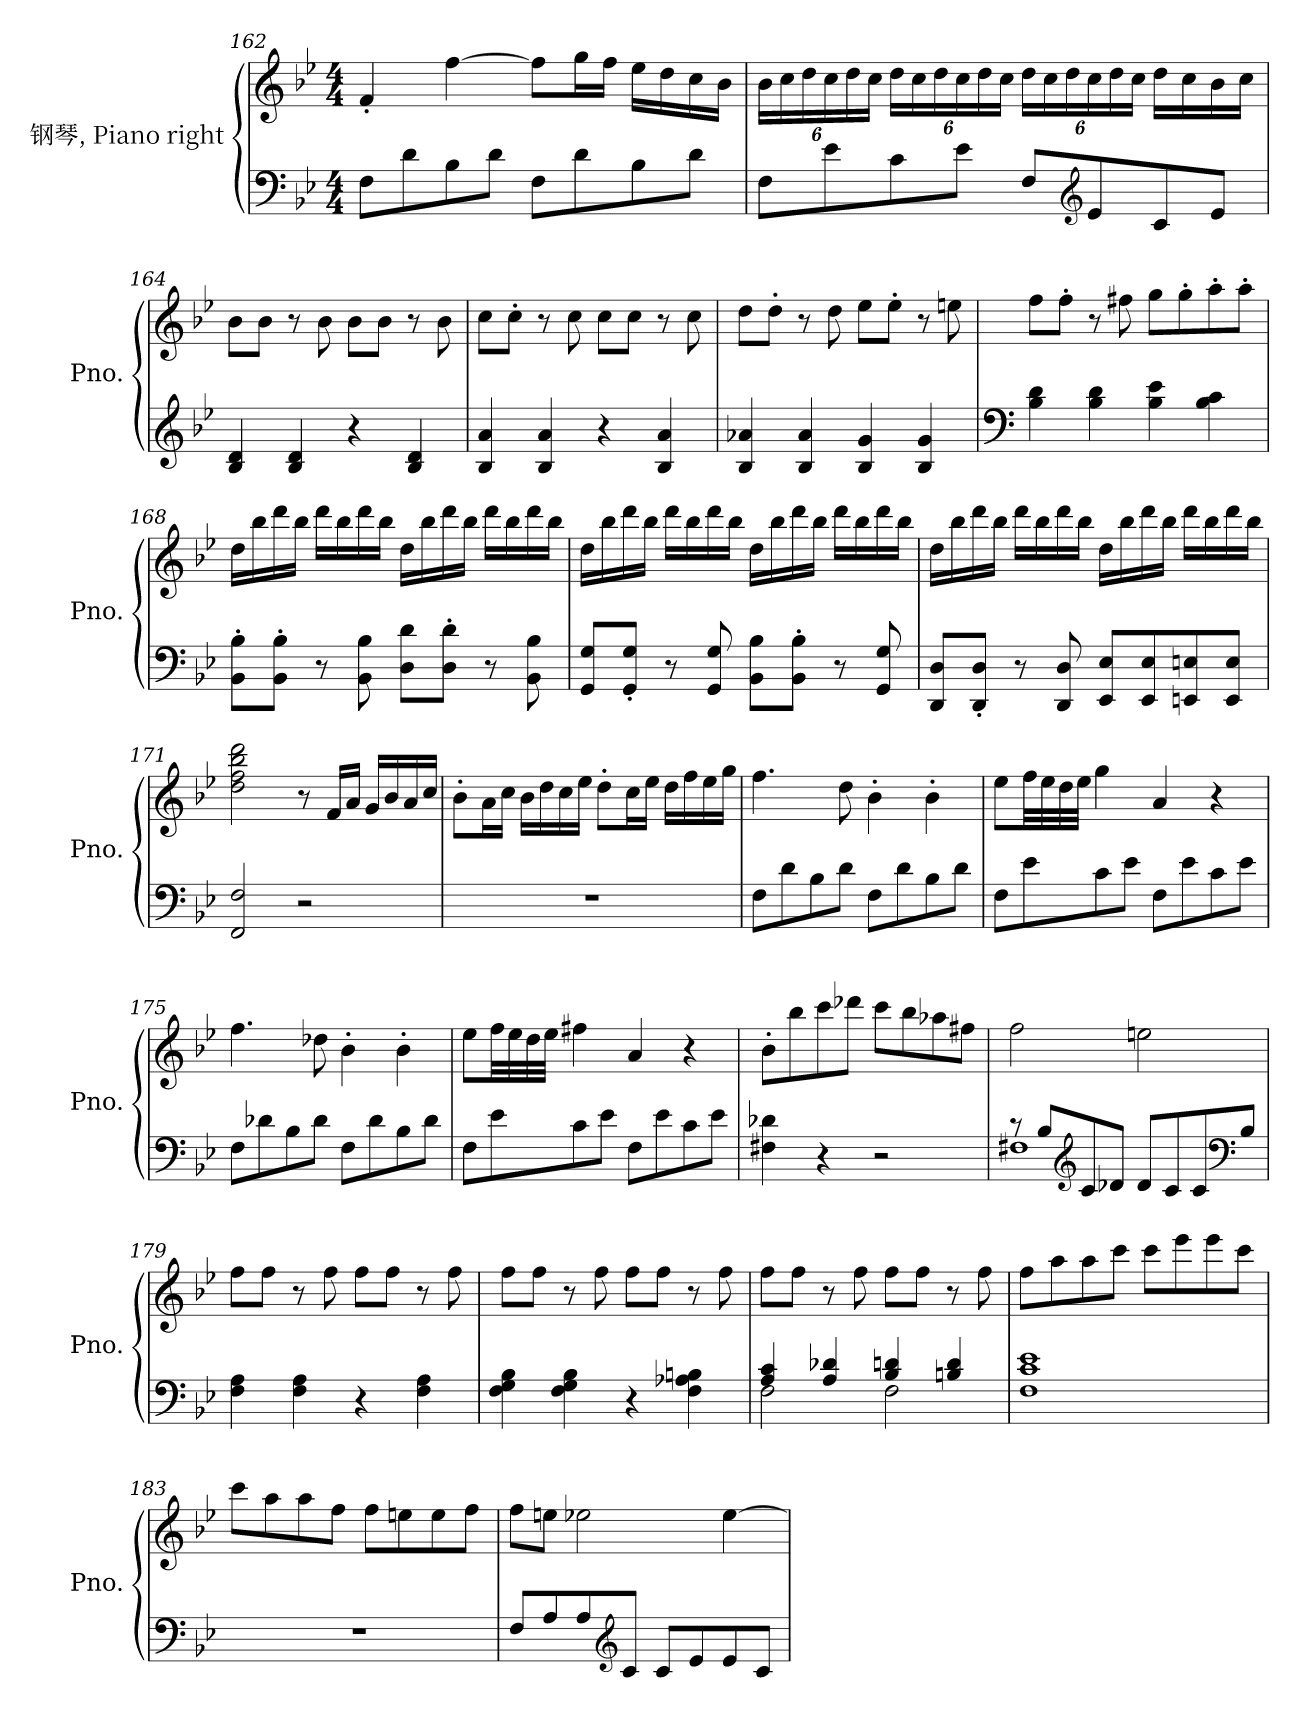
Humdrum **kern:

**kern	**kern
*part1	*part1
*staff2	*staff1
*I"钢琴, Piano right	*
*I'Pno.	*
!!LO:LB:g=z
*clefF4	*clefG2
*k[b-e-]	*k[b-e-]
*M4/4	*M4/4
*MM162	*MM162
=162	=162
8F\L	4f'/
8d\	.
*	*MM165
8B-\	[4ff\
8d\J	.
8F\L	8ff\L]
8d\	16gg\L
.	16ff\JJ
8B-\	16ee-\LL
.	16dd\
8d\J	16cc\
.	16b-\JJ
=163	=163
*	*Xbrackettup
*	*MM164
8F\L	24b-\LL
.	24cc\
.	24dd\
8e-\	24cc\
.	24dd\
.	24cc\JJ
*	*MM165
8c\	24dd\LL
.	24cc\
.	24dd\
8e-\J	24cc\
*	*MM166
.	24dd\
.	24cc\JJ
*	*MM166
8F/L	24dd\LL
.	24cc\
.	24dd\
*clefG2	*
8e-/	24cc\
.	24dd\
.	24cc\JJ
8c/	16dd\LL
.	16cc\
8e-/J	16b-\
.	16cc\JJ
=164	=164
*	*MM165
4B-/ 4d/	8b-\L
.	8b-\J
4B-/ 4d/	8r
.	8b-\
4r	8b-\L
.	8b-\J
4B-/ 4d/	8r
.	8b-\
!!LO:LB:g=z
=165	=165
4B-/ 4a/	8cc\L
.	8cc'\J
4B-/ 4a/	8r
.	8cc\
4r	8cc\L
.	8cc\J
4B-/ 4a/	8r
.	8cc\
=166	=166
4B-/ 4a-X/	8dd\L
.	8dd'\J
4B-/ 4a-/	8r
.	8dd\
4B-/ 4g/	8ee-\L
.	8ee-'\J
4B-/ 4g/	8r
.	8een\
=167	=167
*clefF4	*
4B-\ 4d\	8ff\L
.	8ff'\J
4B-\ 4d\	8r
.	8ff#X\
4B-\ 4e-\	8gg\L
.	8gg'\
4B-\ 4c\	8aa'\
.	8aa'\J
!!LO:LB:g=z
=168	=168
*	*MM166
8BB-\' 8B-\'L	16dd\LL
.	16bb-\
8BB-\' 8B-\'J	16ddd\
.	16bb-\JJ
8r	16ddd\LL
.	16bb-\
8BB-\ 8B-\	16ddd\
.	16bb-\JJ
8D\ 8d\L	16dd\LL
.	16bb-\
8D\' 8d\'J	16ddd\
.	16bb-\JJ
8r	16ddd\LL
.	16bb-\
8BB-\ 8B-\	16ddd\
.	16bb-\JJ
=169	=169
8GG/ 8G/L	16dd\LL
.	16bb-\
8GG/' 8G/'J	16ddd\
.	16bb-\JJ
8r	16ddd\LL
.	16bb-\
8GG/ 8G/	16ddd\
.	16bb-\JJ
8BB-\ 8B-\L	16dd\LL
.	16bb-\
8BB-\' 8B-\'J	16ddd\
.	16bb-\JJ
8r	16ddd\LL
.	16bb-\
*	*MM163
8GG/ 8G/	16ddd\
.	16bb-\JJ
!!LO:LB:g=z
=170	=170
8DD/ 8D/L	16dd\LL
.	16bb-\
8DD/' 8D/'J	16ddd\
.	16bb-\JJ
8r	16ddd\LL
.	16bb-\
8DD/ 8D/	16ddd\
*	*MM154
.	16bb-\JJ
*	*MM152
8EE-/ 8E-/L	16dd\LL
.	16bb-\
8EE-/ 8E-/	16ddd\
.	16bb-\JJ
*	*MM144
8EEn/ 8En/	16ddd\LL
*	*MM142
.	16bb-\
*	*MM141
8EE/ 8E/J	16ddd\
*	*MM87
.	16bb-\JJ
=171	=171
2FF/ 2F/	2dd\ 2ff\ 2bb-\ 2ddd\
*	*MM171
2r	8r
.	16f/LL
.	16a/JJ
.	16g/LL
.	16b-/
.	16a/
.	16cc/JJ
=172	=172
*	*MM151
1r	8b-'\L
*	*MM167
.	16a\L
.	16cc\JJ
.	16b-\LL
.	16dd\
.	16cc\
.	16ee-\JJ
*	*MM158
.	8dd'\L
.	16cc\L
.	16ee-\JJ
.	16dd\LL
.	16ff\
.	16ee-\
*	*MM140
.	16gg\JJ
!!LO:LB:g=z
=173	=173
*	*MM165
8F\L	4.ff\
8d\	.
8B-\	.
8d\J	8dd\
8F\L	4b-'\
8d\	.
*	*MM162
8B-\	4b-'\
8d\J	.
=174	=174
*	*MM165
8F\L	8ee-\L
8e-\	32ff\LL
.	32ee-\
.	32dd\
.	32ee-\JJJ
8c\	4gg\
8e-\J	.
*	*MM164
8F\L	4a/
8e-\	.
8c\	4r
8e-\J	.
=175	=175
*	*MM165
8F\L	4.ff\
8d-X\	.
8B-\	.
8d-\J	8dd-X\
8F\L	4b-'\
8d-\	.
*	*MM162
8B-\	4b-'\
8d-\J	.
=176	=176
*	*MM165
8F\L	8ee-\L
8e-\	32ff\LL
.	32ee-\
.	32dd\
.	32ee-\JJJ
8c\	4ff#X\
8e-\J	.
*	*MM164
8F\L	4a/
8e-\	.
8c\	4r
8e-\J	.
!!LO:PB:g=z
=177	=177
4F#X\ 4d-X\	8b-'\L
*	*MM165
.	8bb-\
4r	8ccc\
*	*MM162
.	8ddd-X\J
*	*MM166
2r	8ccc\L
.	8bb-\
.	8aa-X\
.	8ff#X\J
=178	=178
*^	*
8r	1F#X	2ff\
8B-/L	.	.
*clefG2	*	*
8c/	.	.
8d-X/J	.	.
*	*	*MM164
8d-/L	.	2een\
8c/	.	.
8c/	.	.
*clefF4	*	*
8B-/J	.	.
*v	*v	*
=179	=179
*	*MM165
4F\ 4A\	8ff\L
.	8ff\J
4F\ 4A\	8r
.	8ff\
4r	8ff\L
.	8ff\J
4F\ 4A\	8r
.	8ff\
=180	=180
4F\ 4G\ 4B-\	8ff\L
.	8ff\J
4F\ 4G\ 4B-\	8r
.	8ff\
4r	8ff\L
.	8ff\J
4F\ 4A-X\ 4Bn\	8r
.	8ff\
!!LO:LB:g=z
=181	=181
*^	*
4A/ 4c/	2F\	8ff\L
.	.	8ff\J
4A/ 4d-X/	.	8r
.	.	8ff\
4B-/ 4dn/	2F\	8ff\L
.	.	8ff\J
4Bn/ 4d/	.	8r
.	.	8ff\
*v	*v	*
=182	=182
*	*MM164
1F 1c 1e-	8ff\L
.	8aa\
.	8aa\
.	8ccc\J
.	8ccc\L
.	8eee-\
.	8eee-\
.	8ccc\J
=183	=183
1r	8ccc\L
.	8aa\
.	8aa\
.	8ff\J
*	*MM159
.	8ff\L
.	8een\
.	8ee\
*	*MM131
.	8ff\J
=184	=184
*	*MM154
8F/L	8ff\L
8A/	8een\J
8A/	2ee-X\
*clefG2	*
8c/J	.
8c/L	.
8e-/	.
8e-/	[4ee-\
8c/J	.
=	=
*-	*-
